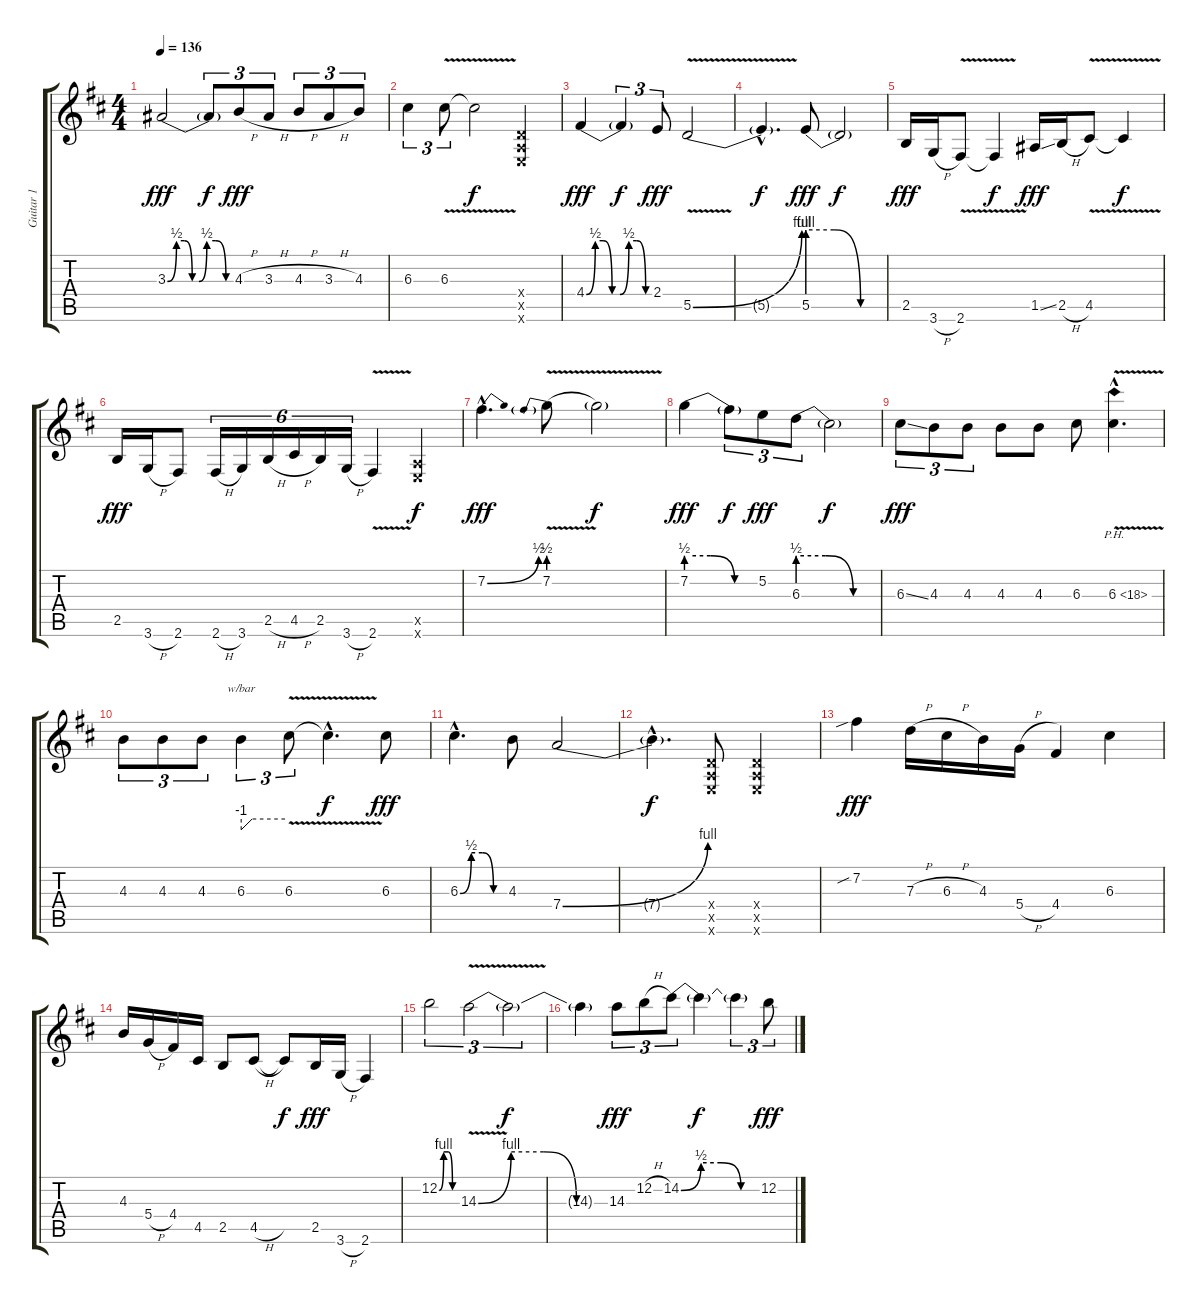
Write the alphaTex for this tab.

\track ("Guitar 1" "Guitar 1") {instrument distortionguitar}
\staff {score tabs}
\tuning (E4 B3 G3 D3 A2 E2) {hide}
\ts (4 4)
\tempo 136
\clef g2
\ks d
3.3{be (custom 0 0 8 2 15 2 22 0 28 0 35 2 43 2 52 0 60 0)}.2{dy fff} 3.3{t}.8{tu (3 2) dy f} 4.3{h}.8{tu (3 2) dy fff} 3.3{h}.8{tu (3 2)} 4.3{h}.8{tu (3 2)} 3.3{h}.8{tu (3 2)} 4.3.8{tu (3 2)} |
6.3.4{tu (3 2)} 6.3{v}.8{tu (3 2)} 6.3{t}.2{dy f} (0.4{x} 0.5{x} 0.6{x}).4 |
4.4{be (custom 0 0 8 2 15 2 23 0 30 0 38 2 45 2 53 0 60 0)}.4{dy fff} 4.4{t}.4{tu (3 2) dy f} 2.4.8{tu (3 2) dy fff} 5.5{be (bend 0 0 60 4) v}.2 |
5.5{hac t}.4{d dy f} 5.5{be (custom 0 4 20 4 40 0 60 0)}.8{dy fff} 5.5{t}.2{dy f} |
2.5.16{dy fff} 3.6{h}.16 2.6{v}.8 2.6{t}.4{dy f} 1.5{ss}.16{dy fff} 2.5{h}.16 4.5{v}.8 4.5{t}.4{dy f} |
2.5.16{dy fff} 3.6{h}.16 2.6.8 2.6{h}.16{tu (6 4)} 3.6.16{tu (6 4)} 2.5{h}.16{tu (6 4)} 4.5{h}.16{tu (6 4)} 2.5.16{tu (6 4)} 3.6{h}.16{tu (6 4)} 2.6{v}.4 (0.5{x} 0.6{x}).4{dy f} |
7.2{be (bend 0 0 60 2) hac}.4{d dy fff} 7.2{be (prebend 0 2 60 2) v}.8 7.2{t}.2{dy f} |
7.2{be (custom 0 2 20 2 40 0 60 0)}.4{dy fff} 7.2{t}.8{tu (3 2) dy f} 5.2.8{tu (3 2) dy fff} 6.3{be (custom 0 2 20 2 40 0 60 0)}.8{tu (3 2)} 6.3{t}.2{dy f} |
6.3{ss}.8{tu (3 2) dy fff} 4.3.8{tu (3 2)} 4.3.8{tu (3 2)} 4.3.8 4.3.8 6.3.8 6.3{ph 12 v hac}.4{d} |
4.3.8{tu (3 2)} 4.3.8{tu (3 2)} 4.3.8{tu (3 2)} 6.3.4{tu (3 2) tbe (custom default 0 -4 15 0 60 0)} 6.3{v}.8{tu (3 2)} 6.3{hac t}.4{d dy f} 6.3.8{dy fff} |
6.3{be (custom 0 0 15 2 30 2 45 0 60 0) hac}.4{d} 4.3.8 7.4{be (bend 0 0 60 4)}.2 |
7.4{hac t}.4{d dy f} (0.4{x} 0.5{x} 0.6{x}).8 (0.4{x} 0.5{x} 0.6{x}).2 |
7.2{sib}.4{dy fff} 7.3{h}.16 6.3{h}.16 4.3.16 5.4{h}.16 4.4.4 6.3.4 |
4.3.16 5.4{h}.16 4.4.16 4.5.16 2.5.8 4.5{h}.8 4.5{t}.8{dy f} 2.5.16{dy fff} 3.6{h}.16 2.6.4 |
12.2{be (custom 0 0 15 4 30 4 45 0 60 0)}.2{tu (3 2)} 14.3{be (custom 0 0 15 4 30 4 45 0 60 0) v}.2{tu (3 2)} 14.3{t}.2{tu (3 2) dy f} |
14.3{t}.4 14.3.8{tu (3 2) dy fff} 12.2{h}.8{tu (3 2)} 14.2{be (custom 0 0 15 2 30 2 45 0 60 0)}.8{tu (3 2)} 14.2{t}.4{dy f} 14.2{t}.4{tu (3 2)} 12.2.8{tu (3 2) dy fff}
